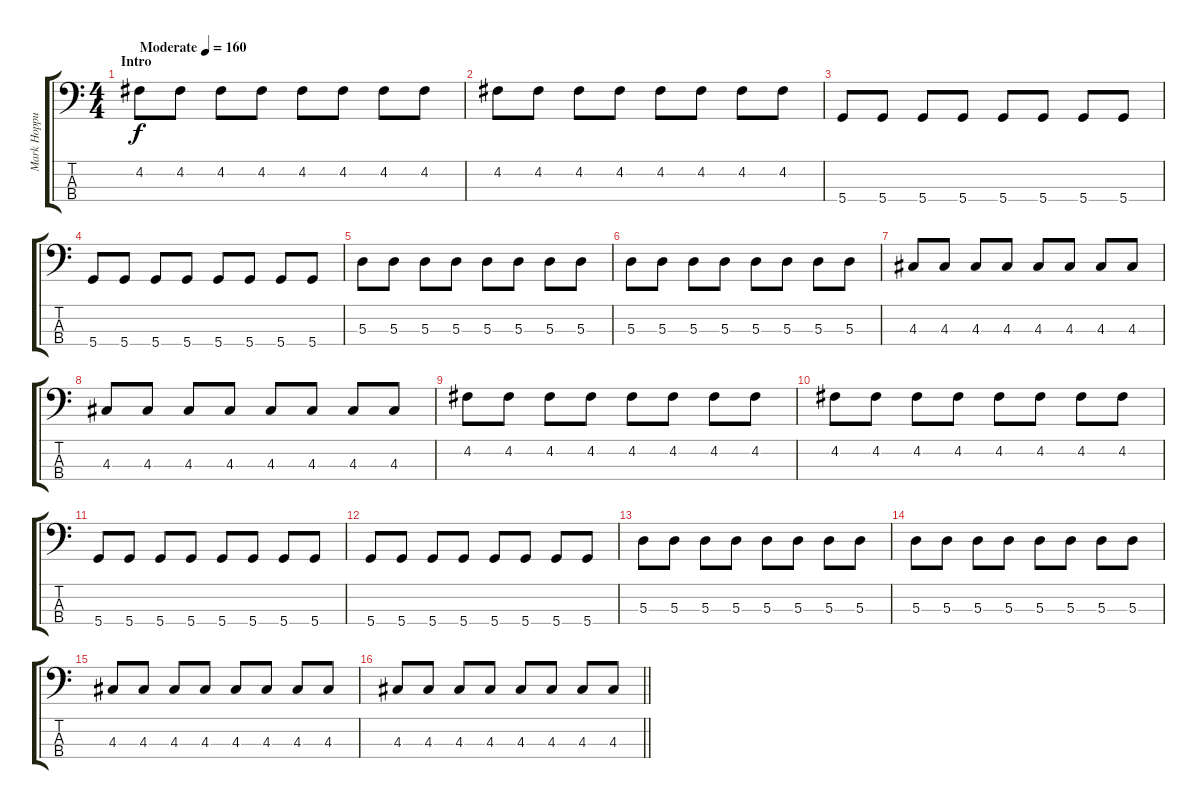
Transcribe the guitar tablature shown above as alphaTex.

\track ("Mark Hoppus - Bass" "Mark Hoppu") {instrument electricbasspick}
\staff {score tabs}
\tuning (G2 D2 A1 D1) {hide}
\ts (4 4)
\section ("" "Intro")
\tempo (160 "Moderate")
\clef f4
\ks c
4.2.8{dy f instrument electricbasspick} 4.2.8 4.2.8 4.2.8 4.2.8 4.2.8 4.2.8 4.2.8 |
4.2.8 4.2.8 4.2.8 4.2.8 4.2.8 4.2.8 4.2.8 4.2.8 |
5.4.8 5.4.8 5.4.8 5.4.8 5.4.8 5.4.8 5.4.8 5.4.8 |
5.4.8 5.4.8 5.4.8 5.4.8 5.4.8 5.4.8 5.4.8 5.4.8 |
5.3.8 5.3.8 5.3.8 5.3.8 5.3.8 5.3.8 5.3.8 5.3.8 |
5.3.8 5.3.8 5.3.8 5.3.8 5.3.8 5.3.8 5.3.8 5.3.8 |
4.3.8 4.3.8 4.3.8 4.3.8 4.3.8 4.3.8 4.3.8 4.3.8 |
4.3.8 4.3.8 4.3.8 4.3.8 4.3.8 4.3.8 4.3.8 4.3.8 |
4.2.8 4.2.8 4.2.8 4.2.8 4.2.8 4.2.8 4.2.8 4.2.8 |
4.2.8 4.2.8 4.2.8 4.2.8 4.2.8 4.2.8 4.2.8 4.2.8 |
5.4.8 5.4.8 5.4.8 5.4.8 5.4.8 5.4.8 5.4.8 5.4.8 |
5.4.8 5.4.8 5.4.8 5.4.8 5.4.8 5.4.8 5.4.8 5.4.8 |
5.3.8 5.3.8 5.3.8 5.3.8 5.3.8 5.3.8 5.3.8 5.3.8 |
5.3.8 5.3.8 5.3.8 5.3.8 5.3.8 5.3.8 5.3.8 5.3.8 |
4.3.8 4.3.8 4.3.8 4.3.8 4.3.8 4.3.8 4.3.8 4.3.8 |
\barLineRight lightlight
4.3.8 4.3.8 4.3.8 4.3.8 4.3.8 4.3.8 4.3.8 4.3.8
